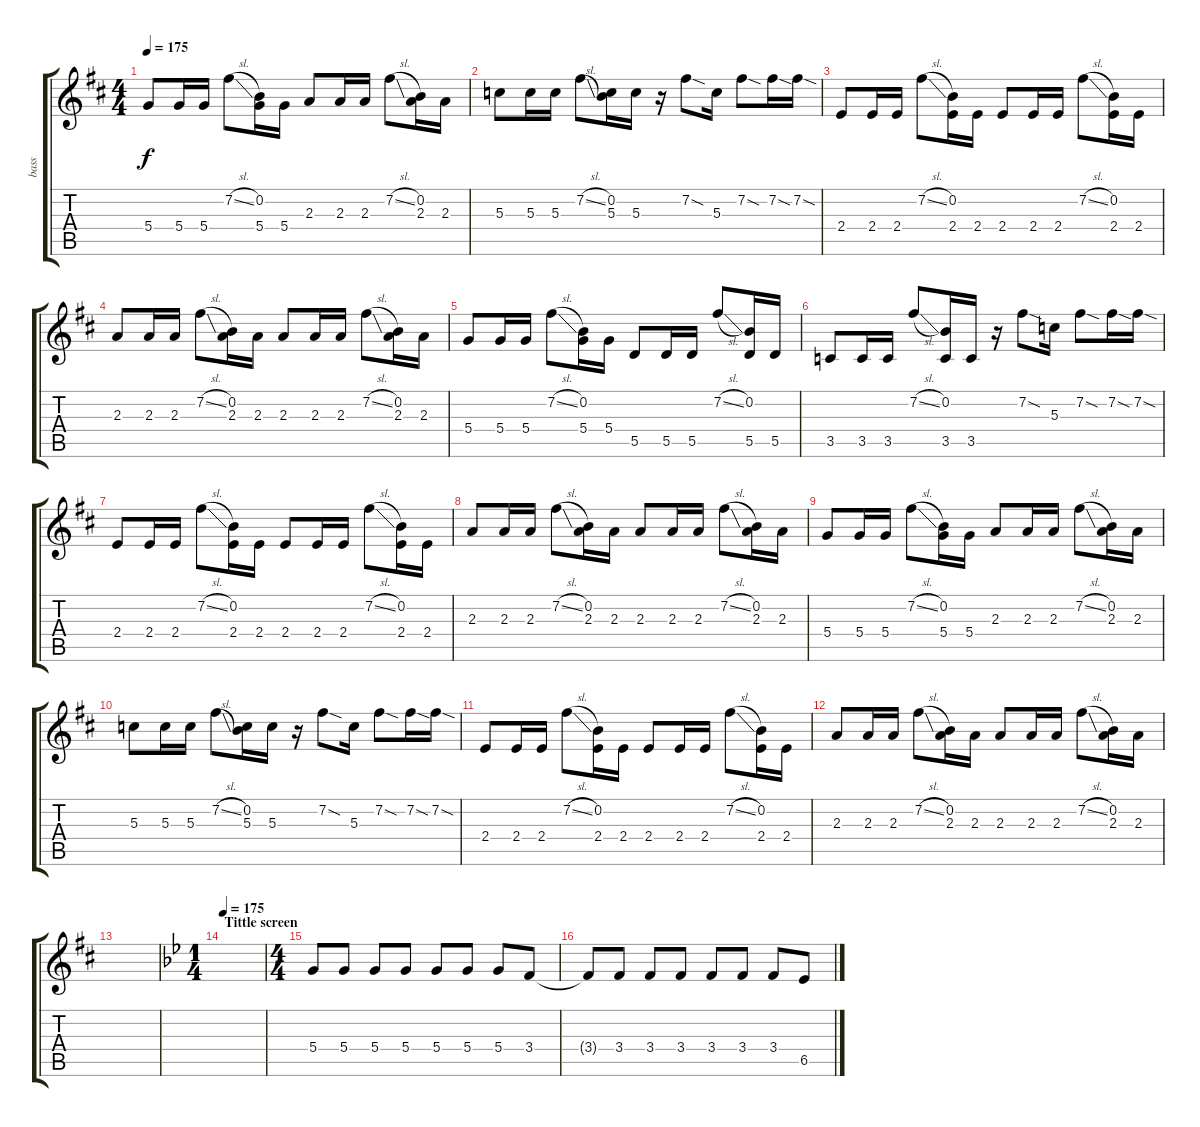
\track ("bass" "bass") {instrument electricbassfinger}
\staff {score tabs}
\tuning (E4 B3 G3 D3 A2 E2) {hide}
\ts (4 4)
\tempo 175
\clef g2
\ks d
5.4.8{dy f} 5.4.16 5.4.16 7.2{sl}.8 (0.2 5.4).16 5.4.16 2.3.8 2.3.16 2.3.16 7.2{sl}.8 (0.2 2.3).16 2.3.16 |
5.3.8 5.3.16 5.3.16 7.2{sl}.8 (0.2 5.3).16 5.3.16 r.16 7.2{sod}.8 5.3.16 7.2{sod}.8 7.2{sod}.16 7.2{sod}.16 |
2.4.8 2.4.16 2.4.16 7.2{sl}.8 (0.2 2.4).16 2.4.16 2.4.8 2.4.16 2.4.16 7.2{sl}.8 (0.2 2.4).16 2.4.16 |
2.3.8 2.3.16 2.3.16 7.2{sl}.8 (0.2 2.3).16 2.3.16 2.3.8 2.3.16 2.3.16 7.2{sl}.8 (0.2 2.3).16 2.3.16 |
5.4.8 5.4.16 5.4.16 7.2{sl}.8 (0.2 5.4).16 5.4.16 5.5.8 5.5.16 5.5.16 7.2{sl}.8 (0.2 5.5).16 5.5.16 |
3.5.8 3.5.16 3.5.16 7.2{sl}.8 (0.2 3.5).16 3.5.16 r.16 7.2{sod}.8 5.3.16 7.2{sod}.8 7.2{sod}.16 7.2{sod}.16 |
2.4.8 2.4.16 2.4.16 7.2{sl}.8 (0.2 2.4).16 2.4.16 2.4.8 2.4.16 2.4.16 7.2{sl}.8 (0.2 2.4).16 2.4.16 |
2.3.8 2.3.16 2.3.16 7.2{sl}.8 (0.2 2.3).16 2.3.16 2.3.8 2.3.16 2.3.16 7.2{sl}.8 (0.2 2.3).16 2.3.16 |
5.4.8 5.4.16 5.4.16 7.2{sl}.8 (0.2 5.4).16 5.4.16 2.3.8 2.3.16 2.3.16 7.2{sl}.8 (0.2 2.3).16 2.3.16 |
5.3.8 5.3.16 5.3.16 7.2{sl}.8 (0.2 5.3).16 5.3.16 r.16 7.2{sod}.8 5.3.16 7.2{sod}.8 7.2{sod}.16 7.2{sod}.16 |
2.4.8 2.4.16 2.4.16 7.2{sl}.8 (0.2 2.4).16 2.4.16 2.4.8 2.4.16 2.4.16 7.2{sl}.8 (0.2 2.4).16 2.4.16 |
2.3.8 2.3.16 2.3.16 7.2{sl}.8 (0.2 2.3).16 2.3.16 2.3.8 2.3.16 2.3.16 7.2{sl}.8 (0.2 2.3).16 2.3.16 |
|
\ts (1 4)
\section ("" "Tittle screen")
\tempo 175
\ks bb
|
\ts (4 4)
5.4.8 5.4.8 5.4.8 5.4.8 5.4.8 5.4.8 5.4.8 3.4.8 |
3.4{t}.8 3.4.8 3.4.8 3.4.8 3.4.8 3.4.8 3.4.8 6.5.8
